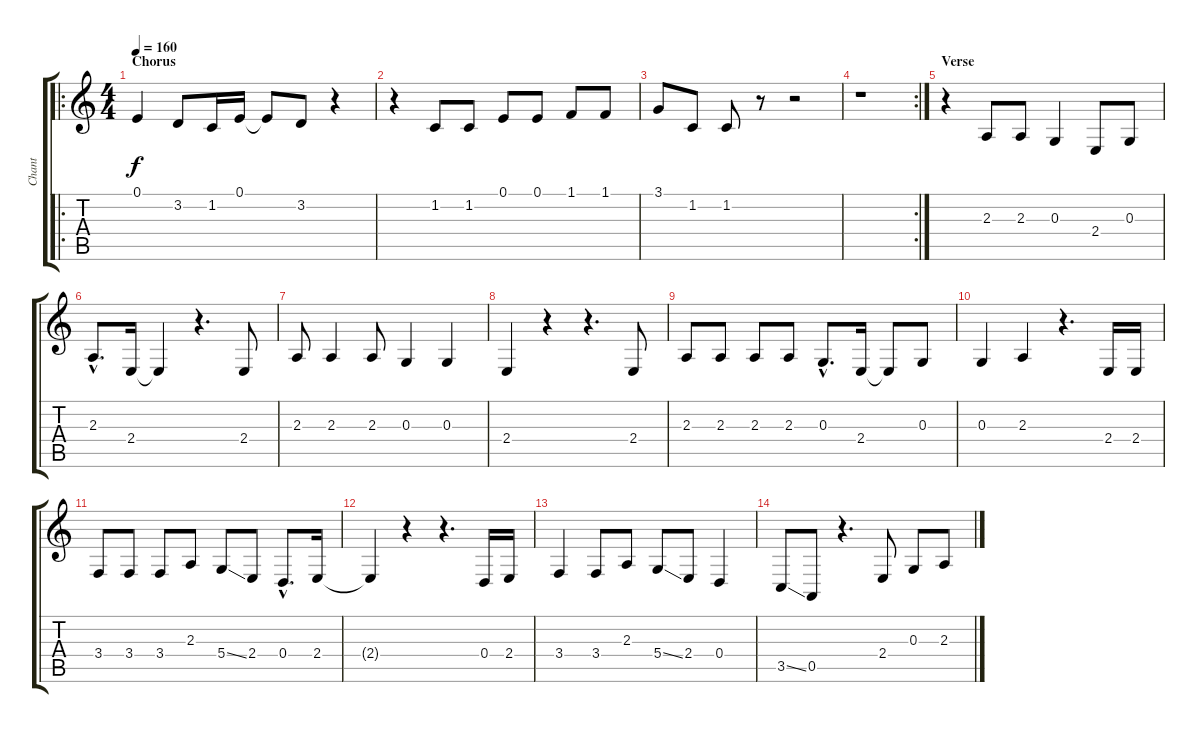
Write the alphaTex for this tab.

\track ("Chant" "Chant") {instrument lead2sawtooth}
\staff {score tabs}
\tuning (E4 B3 G3 D3 A2 E2) {hide}
\ro
\ts (4 4)
\section ("" "Chorus")
\tempo 160
\clef g2
\ks c
0.1.4{dy f instrument lead2sawtooth} 3.2.8 1.2.16 0.1.16 0.1{t}.8 3.2.8 r.4 |
r.4 1.2.8 1.2.8 0.1.8 0.1.8 1.1.8 1.1.8 |
3.1.8 1.2.8 1.2.8 r.8 r.2 |
\rc 2
r.1 |
\section ("" "Verse")
r.4 2.3.8 2.3.8 0.3.4 2.4.8 0.3.8 |
2.3{hac}.8{d} 2.4.16 2.4{t}.4 r.4{d} 2.4.8 |
2.3.8 2.3.4 2.3.8 0.3.4 0.3.4 |
2.4.4 r.4 r.4{d} 2.4.8 |
2.3.8 2.3.8 2.3.8 2.3.8 0.3{hac}.8{d} 2.4.16 2.4{t}.8 0.3.8 |
0.3.4 2.3.4 r.4{d} 2.4.16 2.4.16 |
3.4.8 3.4.8 3.4.8 2.3.8 5.4{ss}.8 2.4.8 0.4{hac}.8{d} 2.4.16 |
2.4{t}.4 r.4 r.4{d} 0.4.16 2.4.16 |
3.4.4 3.4.8 2.3.8 5.4{ss}.8 2.4.8 0.4.4 |
3.5{ss}.8 0.5.8 r.4{d} 2.4.8 0.3.8 2.3.8
